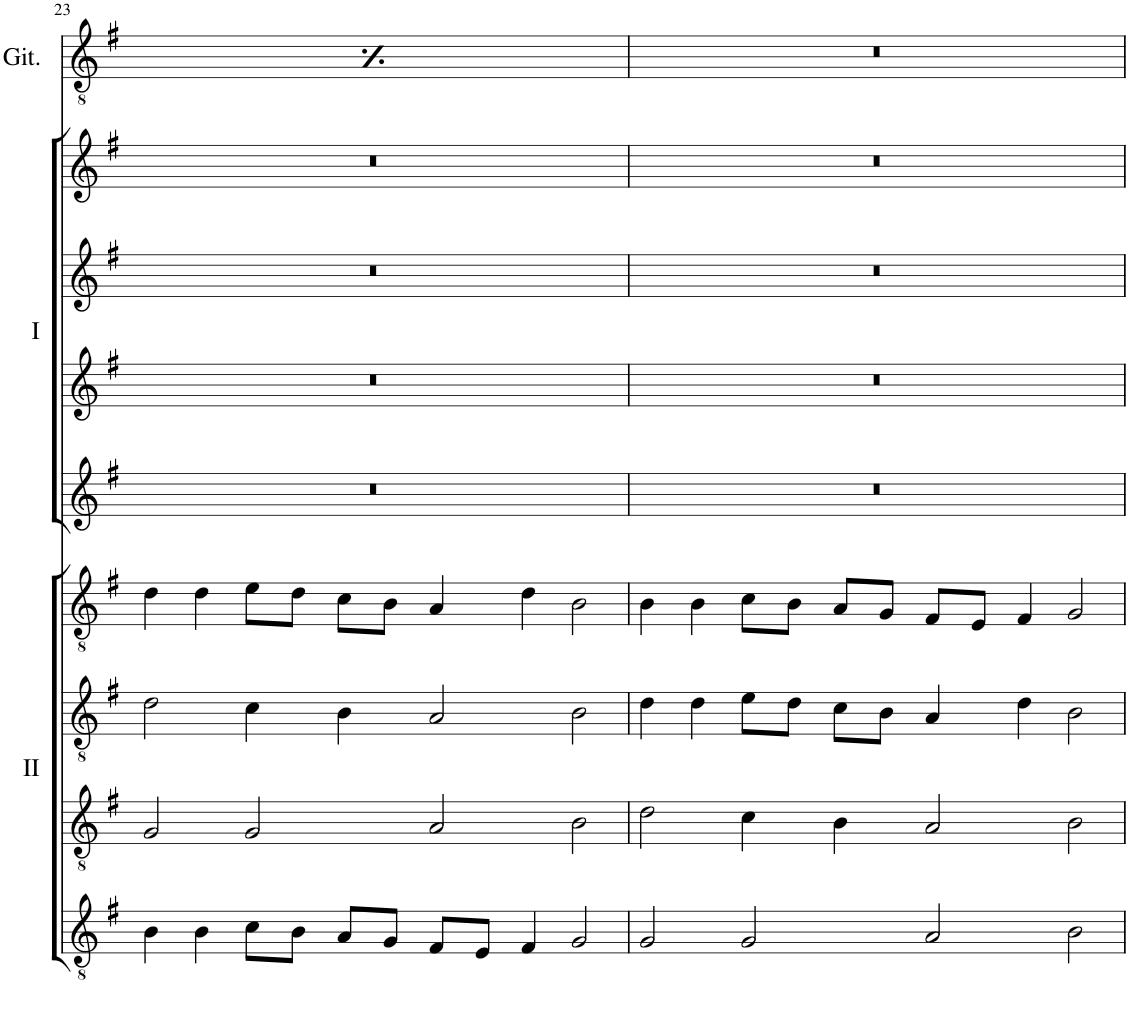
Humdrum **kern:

**kern	**kern	**kern	**kern	**kern	**kern	**kern	**kern	**kern	**harte
*part3	*part3	*part3	*part3	*part2	*part2	*part2	*part2	*part1	*part1
*staff9	*staff8	*staff7	*staff6	*staff5	*staff4	*staff3	*staff2	*staff1	*
*I"Kanon II	*	*	*	*I"Kanon I	*	*	*	*I"Gitarre	*
*I'II	*	*	*	*I'I	*	*	*	*I'Git.	*
!!LO:PB:g=z
*clefGv2	*clefGv2	*clefGv2	*clefGv2	*clefG2	*clefG2	*clefG2	*clefG2	*clefGv2	*
*k[f#]	*k[f#]	*k[f#]	*k[f#]	*k[f#]	*k[f#]	*k[f#]	*k[f#]	*k[f#]	*
*M4/2	*M4/2	*M4/2	*M4/2	*M4/2	*M4/2	*M4/2	*M4/2	*M4/2	*
*MM96	*MM96	*MM96	*MM96	*MM96	*MM96	*MM96	*MM96	*MM96	*
=23	=23	=23	=23	=23	=23	=23	=23	=23	=23
4B\	2G/	2d\	4d\	0r	0r	0r	0r	2GG/ 2BB/ 2D/ 2G/ 2B/ 2g/	G:maj
4B\	.	.	4d\	.	.	.	.	.	.
8c\L	2G/	4c\	8e\L	.	.	.	.	2C/ 2E/ 2G/ 2c/ 2e/	C:maj
8B\J	.	.	8d\J	.	.	.	.	.	.
8A/L	.	4B\	8c\L	.	.	.	.	.	.
8G/J	.	.	8B\J	.	.	.	.	.	.
8F#/L	2A/	2A/	4A/	.	.	.	.	2D/ 2A/ 2d/ 2f#/	D:maj
8E/J	.	.	.	.	.	.	.	.	.
4F#/	.	.	4d\	.	.	.	.	.	.
2G/	2B\	2B\	2B\	.	.	.	.	2GG/ 2BB/ 2D/ 2G/ 2B/ 2g/	G:maj
=24	=24	=24	=24	=24	=24	=24	=24	=24	=24
2G/	2d\	4d\	4B\	0r	0r	0r	0r	0r	.
.	.	4d\	4B\	.	.	.	.	.	.
2G/	4c\	8e\L	8c\L	.	.	.	.	.	.
.	.	8d\J	8B\J	.	.	.	.	.	.
.	4B\	8c\L	8A/L	.	.	.	.	.	.
.	.	8B\J	8G/J	.	.	.	.	.	.
2A/	2A/	4A/	8F#/L	.	.	.	.	.	.
.	.	.	8E/J	.	.	.	.	.	.
.	.	4d\	4F#/	.	.	.	.	.	.
2B\	2B\	2B\	2G/	.	.	.	.	.	.
=	=	=	=	=	=	=	=	=	=
*-	*-	*-	*-	*-	*-	*-	*-	*-	*-
